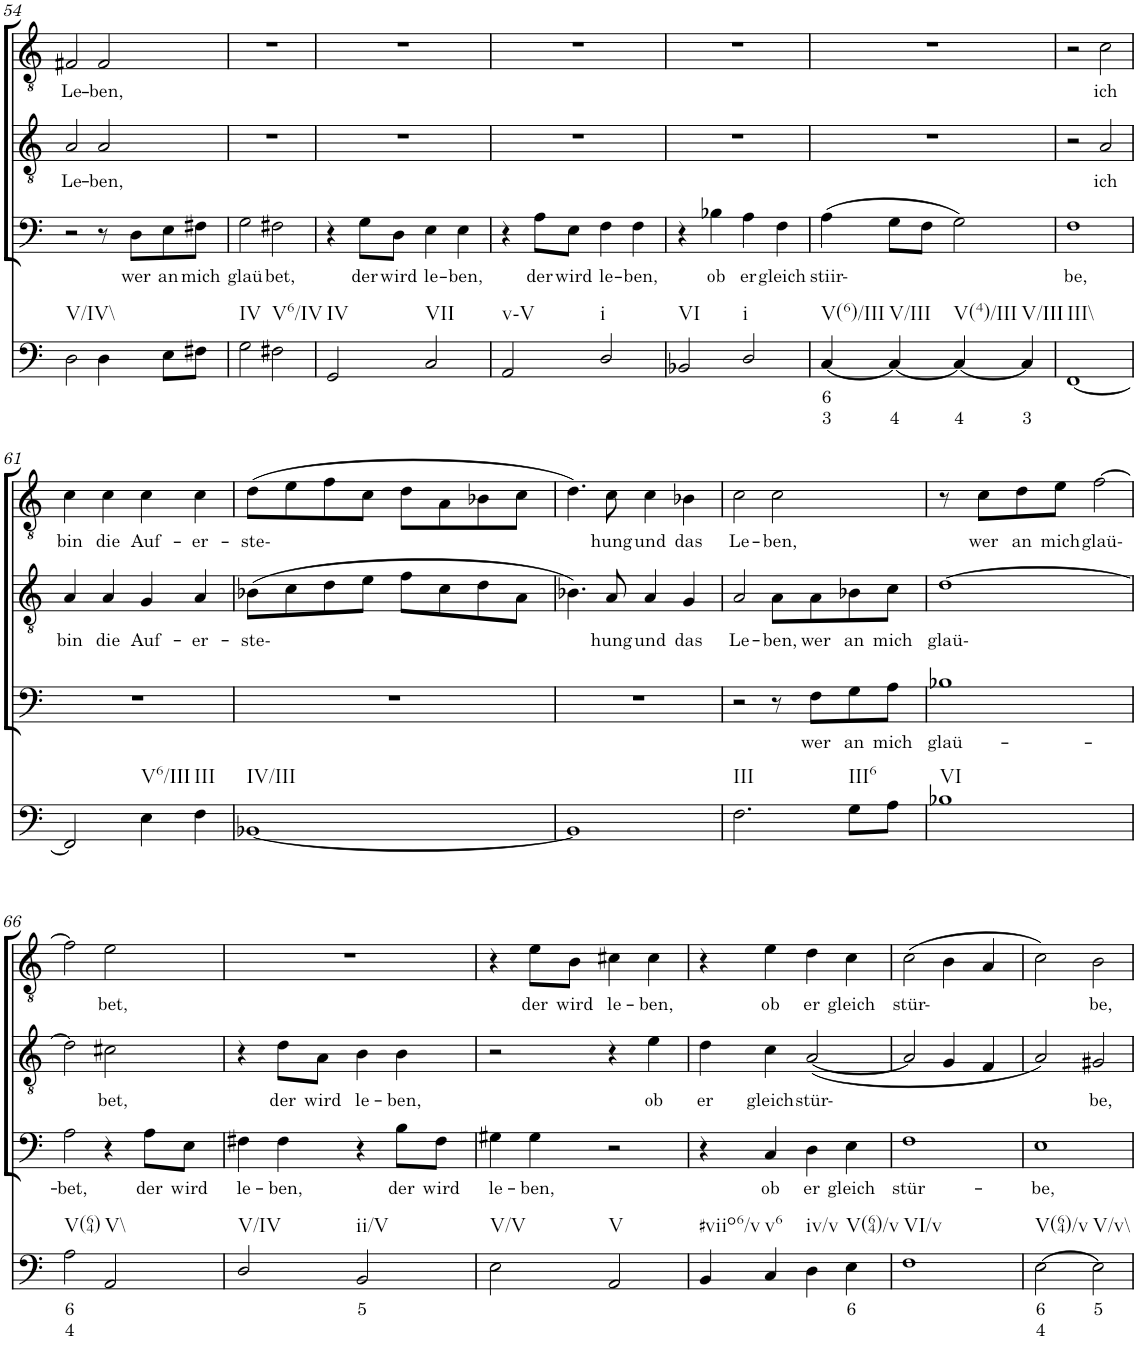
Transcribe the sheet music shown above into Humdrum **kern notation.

**kern	**text	**text	**kern	**text	**kern	**text	**kern	**text
*part4	*part4	*part4	*part3	*part3	*part2	*part2	*part1	*part1
*staff4	*staff4	*staff4	*staff3	*staff3	*staff2	*staff2	*staff1	*staff1
*I"Continuo	*	*	*I"Bass	*	*I"Tenor II	*	*I"Tenor I	*
!!LO:PB:g=z
*clefF4	*	*	*clefF4	*	*clefGv2	*	*clefGv2	*
*k[]	*	*	*k[]	*	*k[]	*	*k[]	*
*M4/4	*	*	*M4/4	*	*M4/4	*	*M4/4	*
=54	=54	=54	=54	=54	=54	=54	=54	=54
!LO:TX:b:t=V/IV\\	!	!	!	!	!	!	!	!
!	!	!	!	!	!	!LO:LY:b	!	!LO:LY:b
2D\	.	.	2r	.	2A/	Le-	2F#X/	Le-
!	!	!	!	!	!	!LO:LY:b	!	!LO:LY:b
4D\	.	.	8r	.	2A/	ben,	2F#/	ben,
!	!	!	!	!LO:LY:b	!	!	!	!
.	.	.	8D\L	wer	.	.	.	.
!	!	!	!	!LO:LY:b	!	!	!	!
8E\L	.	.	8E\	an	.	.	.	.
!	!	!	!	!LO:LY:b	!	!	!	!
8F#X\J	.	.	8F#X\J	mich	.	.	.	.
=55	=55	=55	=55	=55	=55	=55	=55	=55
!LO:TX:b:t=IV	!	!	!	!	!	!	!	!
!	!	!	!	!LO:LY:b	!	!	!	!
2G\	.	.	2G\	glaü-	1r	.	1r	.
!LO:TX:b:t=V6/IV	!	!	!	!	!	!	!	!
!	!	!	!	!LO:LY:b	!	!	!	!
2F#X\	.	.	2F#X\	bet,	.	.	.	.
=56	=56	=56	=56	=56	=56	=56	=56	=56
!LO:TX:b:t=IV	!	!	!	!	!	!	!	!
2GG/	.	.	4r	.	1r	.	1r	.
!	!	!	!	!LO:LY:b	!	!	!	!
.	.	.	8G\L	der	.	.	.	.
!	!	!	!	!LO:LY:b	!	!	!	!
.	.	.	8D\J	wird	.	.	.	.
!LO:TX:b:t=VII	!	!	!	!	!	!	!	!
!	!	!	!	!LO:LY:b	!	!	!	!
2C/	.	.	4E\	le-	.	.	.	.
!	!	!	!	!LO:LY:b	!	!	!	!
.	.	.	4E\	ben,	.	.	.	.
=57	=57	=57	=57	=57	=57	=57	=57	=57
!LO:TX:b:t=v-V	!	!	!	!	!	!	!	!
2AA/	.	.	4r	.	1r	.	1r	.
!	!	!	!	!LO:LY:b	!	!	!	!
.	.	.	8A\L	der	.	.	.	.
!	!	!	!	!LO:LY:b	!	!	!	!
.	.	.	8E\J	wird	.	.	.	.
!LO:TX:b:t=i	!	!	!	!	!	!	!	!
!	!	!	!	!LO:LY:b	!	!	!	!
2D/	.	.	4F\	le-	.	.	.	.
!	!	!	!	!LO:LY:b	!	!	!	!
.	.	.	4F\	ben,	.	.	.	.
=58	=58	=58	=58	=58	=58	=58	=58	=58
!LO:TX:b:t=VI	!	!	!	!	!	!	!	!
2BB-X/	.	.	4r	.	1r	.	1r	.
!	!	!	!	!LO:LY:b	!	!	!	!
.	.	.	4B-X\	ob	.	.	.	.
!LO:TX:b:t=i	!	!	!	!	!	!	!	!
!	!	!	!	!LO:LY:b	!	!	!	!
2D/	.	.	4A\	er	.	.	.	.
!	!	!	!	!LO:LY:b	!	!	!	!
.	.	.	4F\	gleich	.	.	.	.
=59	=59	=59	=59	=59	=59	=59	=59	=59
!LO:TX:b:t=V(6)/III	!	!	!	!	!	!	!	!
!	!LO:LY:b	!LO:LY:b	!	!LO:LY:b	!	!	!	!
[4C/	6	3	(4A\	stiir-	1r	.	1r	.
!LO:TX:b:t=V/III	!	!	!	!	!	!	!	!
!	!	!LO:LY:b	!	!	!	!	!	!
4C/_	.	4	8G\L	.	.	.	.	.
.	.	.	8F\J	.	.	.	.	.
!LO:TX:b:t=V(4)/III	!	!	!	!	!	!	!	!
!	!	!LO:LY:b	!	!	!	!	!	!
4C/_	.	4	2G\)	.	.	.	.	.
!LO:TX:b:t=V/III	!	!	!	!	!	!	!	!
!	!	!LO:LY:b	!	!	!	!	!	!
4C/]	.	3	.	.	.	.	.	.
=60	=60	=60	=60	=60	=60	=60	=60	=60
!LO:TX:b:t=III\\	!	!	!	!	!	!	!	!
!	!	!	!	!LO:LY:b	!	!	!	!
[1FF	.	.	1F	be,	2r	.	2r	.
!	!	!	!	!	!	!LO:LY:b	!	!LO:LY:b
.	.	.	.	.	2A/	ich	2c\	ich
!!LO:LB:g=z
=61	=61	=61	=61	=61	=61	=61	=61	=61
!	!	!	!	!	!	!LO:LY:b	!	!LO:LY:b
2FF/]	.	.	1r	.	4A/	bin	4c\	bin
!	!	!	!	!	!	!LO:LY:b	!	!LO:LY:b
.	.	.	.	.	4A/	die	4c\	die
!LO:TX:b:t=V6/III	!	!	!	!	!	!	!	!
!	!	!	!	!	!	!LO:LY:b	!	!LO:LY:b
4E\	.	.	.	.	4G/	Auf-	4c\	Auf-
!LO:TX:b:t=III	!	!	!	!	!	!	!	!
!	!	!	!	!	!	!LO:LY:b	!	!LO:LY:b
4F\	.	.	.	.	4A/	er-	4c\	er-
=62	=62	=62	=62	=62	=62	=62	=62	=62
!LO:TX:b:t=IV/III	!	!	!	!	!	!	!	!
!	!	!	!	!	!	!LO:LY:b	!	!LO:LY:b
[1BB-X	.	.	1r	.	(8B-X\L	ste-	(8d\L	ste-
.	.	.	.	.	8c\	.	8e\	.
.	.	.	.	.	8d\	.	8f\	.
.	.	.	.	.	8e\J	.	8c\J	.
.	.	.	.	.	8f\L	.	8d\L	.
.	.	.	.	.	8c\	.	8A\	.
.	.	.	.	.	8d\	.	8B-X\	.
.	.	.	.	.	8A\J	.	8c\J	.
=63	=63	=63	=63	=63	=63	=63	=63	=63
1BB-]	.	.	1r	.	4.B-X\)	.	4.d\)	.
!	!	!	!	!	!	!LO:LY:b	!	!LO:LY:b
.	.	.	.	.	8A/	hung	8c\	hung
!	!	!	!	!	!	!LO:LY:b	!	!LO:LY:b
.	.	.	.	.	4A/	und	4c\	und
!	!	!	!	!	!	!LO:LY:b	!	!LO:LY:b
.	.	.	.	.	4G/	das	4B-X\	das
=64	=64	=64	=64	=64	=64	=64	=64	=64
!LO:TX:b:t=III	!	!	!	!	!	!	!	!
!	!	!	!	!	!	!LO:LY:b	!	!LO:LY:b
2.F\	.	.	2r	.	2A/	Le-	2c\	Le-
!	!	!	!	!	!	!LO:LY:b	!	!LO:LY:b
.	.	.	8r	.	8A\L	ben,	2c\	ben,
!	!	!	!	!LO:LY:b	!	!LO:LY:b	!	!
.	.	.	8F\L	wer	8A\	wer	.	.
!LO:TX:b:t=III6	!	!	!	!	!	!	!	!
!	!	!	!	!LO:LY:b	!	!LO:LY:b	!	!
8G\L	.	.	8G\	an	8B-X\	an	.	.
!	!	!	!	!LO:LY:b	!	!LO:LY:b	!	!
8A\J	.	.	8A\J	mich	8c\J	mich	.	.
=65	=65	=65	=65	=65	=65	=65	=65	=65
!LO:TX:b:t=VI	!	!	!	!	!	!	!	!
!	!	!	!	!LO:LY:b	!	!LO:LY:b	!	!
1B-X	.	.	1B-X	glaü-	[1d	glaü-	8r	.
!	!	!	!	!	!	!	!	!LO:LY:b
.	.	.	.	.	.	.	8c\L	wer
!	!	!	!	!	!	!	!	!LO:LY:b
.	.	.	.	.	.	.	8d\	an
!	!	!	!	!	!	!	!	!LO:LY:b
.	.	.	.	.	.	.	8e\J	mich
!	!	!	!	!	!	!	!	!LO:LY:b
.	.	.	.	.	.	.	[2f\	glaü-
!!LO:LB:g=z
=66	=66	=66	=66	=66	=66	=66	=66	=66
!LO:TX:b:t=V(64)	!	!	!	!	!	!	!	!
!	!LO:LY:b	!LO:LY:b	!	!LO:LY:b	!	!	!	!
2A\	6	4	2A\	bet,	2d\]	.	2f\]	.
!LO:TX:b:t=V\\	!	!	!	!	!	!	!	!
!	!	!	!	!	!	!LO:LY:b	!	!LO:LY:b
2AA/	.	.	4r	.	2c#X\	bet,	2e\	bet,
!	!	!	!	!LO:LY:b	!	!	!	!
.	.	.	8A\L	der	.	.	.	.
!	!	!	!	!LO:LY:b	!	!	!	!
.	.	.	8E\J	wird	.	.	.	.
=67	=67	=67	=67	=67	=67	=67	=67	=67
!LO:TX:b:t=V/IV	!	!	!	!	!	!	!	!
!	!	!	!	!LO:LY:b	!	!	!	!
2D/	.	.	4F#X\	le-	4r	.	1r	.
!	!	!	!	!LO:LY:b	!	!LO:LY:b	!	!
.	.	.	4F#\	ben,	8d\L	der	.	.
!	!	!	!	!	!	!LO:LY:b	!	!
.	.	.	.	.	8A\J	wird	.	.
!LO:TX:b:t=ii/V	!	!	!	!	!	!	!	!
!	!LO:LY:b	!	!	!	!	!LO:LY:b	!	!
2BB/	5	.	4r	.	4B\	le-	.	.
!	!	!	!	!LO:LY:b	!	!LO:LY:b	!	!
.	.	.	8B\L	der	4B\	ben,	.	.
!	!	!	!	!LO:LY:b	!	!	!	!
.	.	.	8F#\J	wird	.	.	.	.
=68	=68	=68	=68	=68	=68	=68	=68	=68
!LO:TX:b:t=V/V	!	!	!	!	!	!	!	!
!	!	!	!	!LO:LY:b	!	!	!	!
2E\	.	.	4G#X\	le-	2r	.	4r	.
!	!	!	!	!LO:LY:b	!	!	!	!LO:LY:b
.	.	.	4G#\	ben,	.	.	8e\L	der
!	!	!	!	!	!	!	!	!LO:LY:b
.	.	.	.	.	.	.	8B\J	wird
!LO:TX:b:t=V	!	!	!	!	!	!	!	!
!	!	!	!	!	!	!	!	!LO:LY:b
2AA/	.	.	2r	.	4r	.	4c#X\	le-
!	!	!	!	!	!	!LO:LY:b	!	!LO:LY:b
.	.	.	.	.	4e\	ob	4c#\	ben,
=69	=69	=69	=69	=69	=69	=69	=69	=69
!LO:TX:b:t=#viio6/v	!	!	!	!	!	!	!	!
!	!	!	!	!	!	!LO:LY:b	!	!
4BB/	.	.	4r	.	4d\	er	4r	.
!LO:TX:b:t=v6	!	!	!	!	!	!	!	!
!	!	!	!	!LO:LY:b	!	!LO:LY:b	!	!LO:LY:b
4C/	.	.	4C/	ob	4c\	gleich	4e\	ob
!LO:TX:b:t=iv/v	!	!	!	!	!	!	!	!
!	!	!	!	!LO:LY:b	!	!LO:LY:b	!	!LO:LY:b
4D\	.	.	4D\	er	([2A/	stür-	4d\	er
!LO:TX:b:t=V(64)/v	!	!	!	!	!	!	!	!
!	!LO:LY:b	!	!	!LO:LY:b	!	!	!	!LO:LY:b
4E\	6	.	4E\	gleich	.	.	4c\	gleich
=70	=70	=70	=70	=70	=70	=70	=70	=70
!LO:TX:b:t=VI/v	!	!	!	!	!	!	!	!
!	!	!	!	!LO:LY:b	!	!	!	!LO:LY:b
1F	.	.	1F	stür-	2A/]	.	(2c\	stür-
.	.	.	.	.	4G/	.	4B\	.
.	.	.	.	.	4F/	.	4A/	.
=71	=71	=71	=71	=71	=71	=71	=71	=71
!LO:TX:b:t=V(64)/v	!	!	!	!	!	!	!	!
!	!LO:LY:b	!LO:LY:b	!	!LO:LY:b	!	!	!	!
[2E\	6	4	1E	be,	2A/)	.	2c\)	.
!LO:TX:b:t=V/v\\	!	!	!	!	!	!	!	!
!	!LO:LY:b	!	!	!	!	!LO:LY:b	!	!LO:LY:b
2E\]	5	.	.	.	2G#X/	be,	2B\	be,
=	=	=	=	=	=	=	=	=
*-	*-	*-	*-	*-	*-	*-	*-	*-
